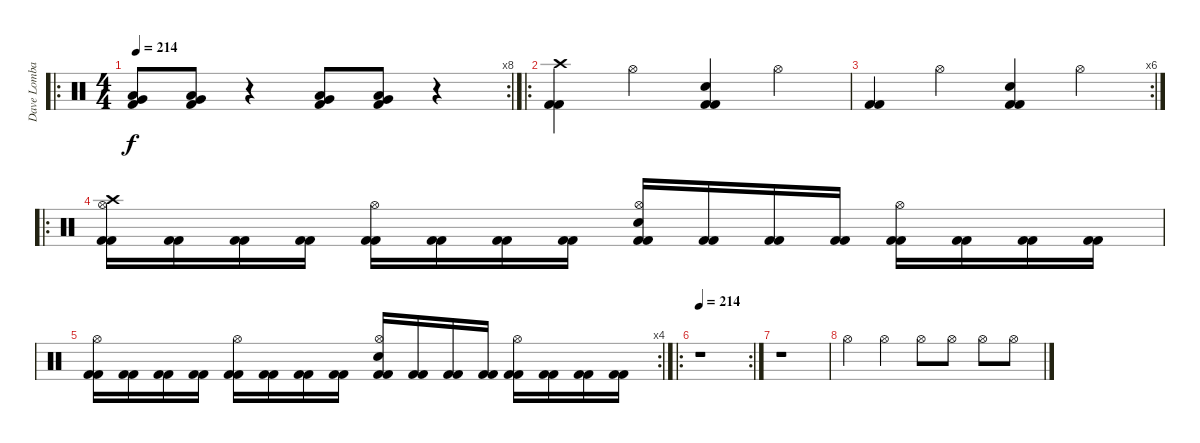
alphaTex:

\track ("Dave Lombardo" "Dave Lomba") {instrument percussion}
\staff {score}
\articulation defaults
\ro
\rc 8
\ts (4 4)
\tempo 214
\clef neutral
\ks c
("Very Low Tom (hit)" "Low Floor Tom (hit)" "Kick (hit) 2").8{dy f} ("Very Low Tom (hit)" "Low Floor Tom (hit)" "Kick (hit) 2").8 r.4 ("Very Low Tom (hit)" "Low Floor Tom (hit)" "Kick (hit) 2").8 ("Very Low Tom (hit)" "Low Floor Tom (hit)" "Kick (hit) 2").8 r.4 |
\ro
("Kick (hit) 2" "Crash high (hit)" "Kick (hit) 2").4 "Hi-Hat (open)".4 ("Kick (hit) 2" "Electric Snare (hit)" "Kick (hit) 2").4 "Hi-Hat (open)".4 |
\rc 6
("Kick (hit) 2" "Kick (hit) 2").4 "Hi-Hat (open)".4 ("Kick (hit) 2" "Electric Snare (hit)" "Kick (hit) 2").4 "Hi-Hat (open)".4 |
\ro
("Kick (hit) 2" "Crash high (hit)" "Hi-Hat (open)" "Kick (hit) 2").16 ("Kick (hit) 2" "Kick (hit) 2").16 ("Kick (hit) 2" "Kick (hit) 2").16 ("Kick (hit) 2" "Kick (hit) 2").16 ("Kick (hit) 2" "Hi-Hat (open)" "Kick (hit) 2").16 ("Kick (hit) 2" "Kick (hit) 2").16 ("Kick (hit) 2" "Kick (hit) 2").16 ("Kick (hit) 2" "Kick (hit) 2").16 ("Kick (hit) 2" "Hi-Hat (open)" "Electric Snare (hit)" "Kick (hit) 2").16 ("Kick (hit) 2" "Kick (hit) 2").16 ("Kick (hit) 2" "Kick (hit) 2").16 ("Kick (hit) 2" "Kick (hit) 2").16 ("Kick (hit) 2" "Hi-Hat (open)" "Kick (hit) 2").16 ("Kick (hit) 2" "Kick (hit) 2").16 ("Kick (hit) 2" "Kick (hit) 2").16 ("Kick (hit) 2" "Kick (hit) 2").16 |
\rc 4
("Kick (hit) 2" "Hi-Hat (open)" "Kick (hit) 2").16 ("Kick (hit) 2" "Kick (hit) 2").16 ("Kick (hit) 2" "Kick (hit) 2").16 ("Kick (hit) 2" "Kick (hit) 2").16 ("Kick (hit) 2" "Hi-Hat (open)" "Kick (hit) 2").16 ("Kick (hit) 2" "Kick (hit) 2").16 ("Kick (hit) 2" "Kick (hit) 2").16 ("Kick (hit) 2" "Kick (hit) 2").16 ("Kick (hit) 2" "Hi-Hat (open)" "Electric Snare (hit)" "Kick (hit) 2").16 ("Kick (hit) 2" "Kick (hit) 2").16 ("Kick (hit) 2" "Kick (hit) 2").16 ("Kick (hit) 2" "Kick (hit) 2").16 ("Kick (hit) 2" "Hi-Hat (open)" "Kick (hit) 2").16 ("Kick (hit) 2" "Kick (hit) 2").16 ("Kick (hit) 2" "Kick (hit) 2").16 ("Kick (hit) 2" "Kick (hit) 2").16 |
\ro
\rc 2
\tempo 214
r.1 |
r.1 |
"Hi-Hat (open)".4 "Hi-Hat (open)".4 "Hi-Hat (open)".8 "Hi-Hat (open)".8 "Hi-Hat (open)".8 "Hi-Hat (open)".8
